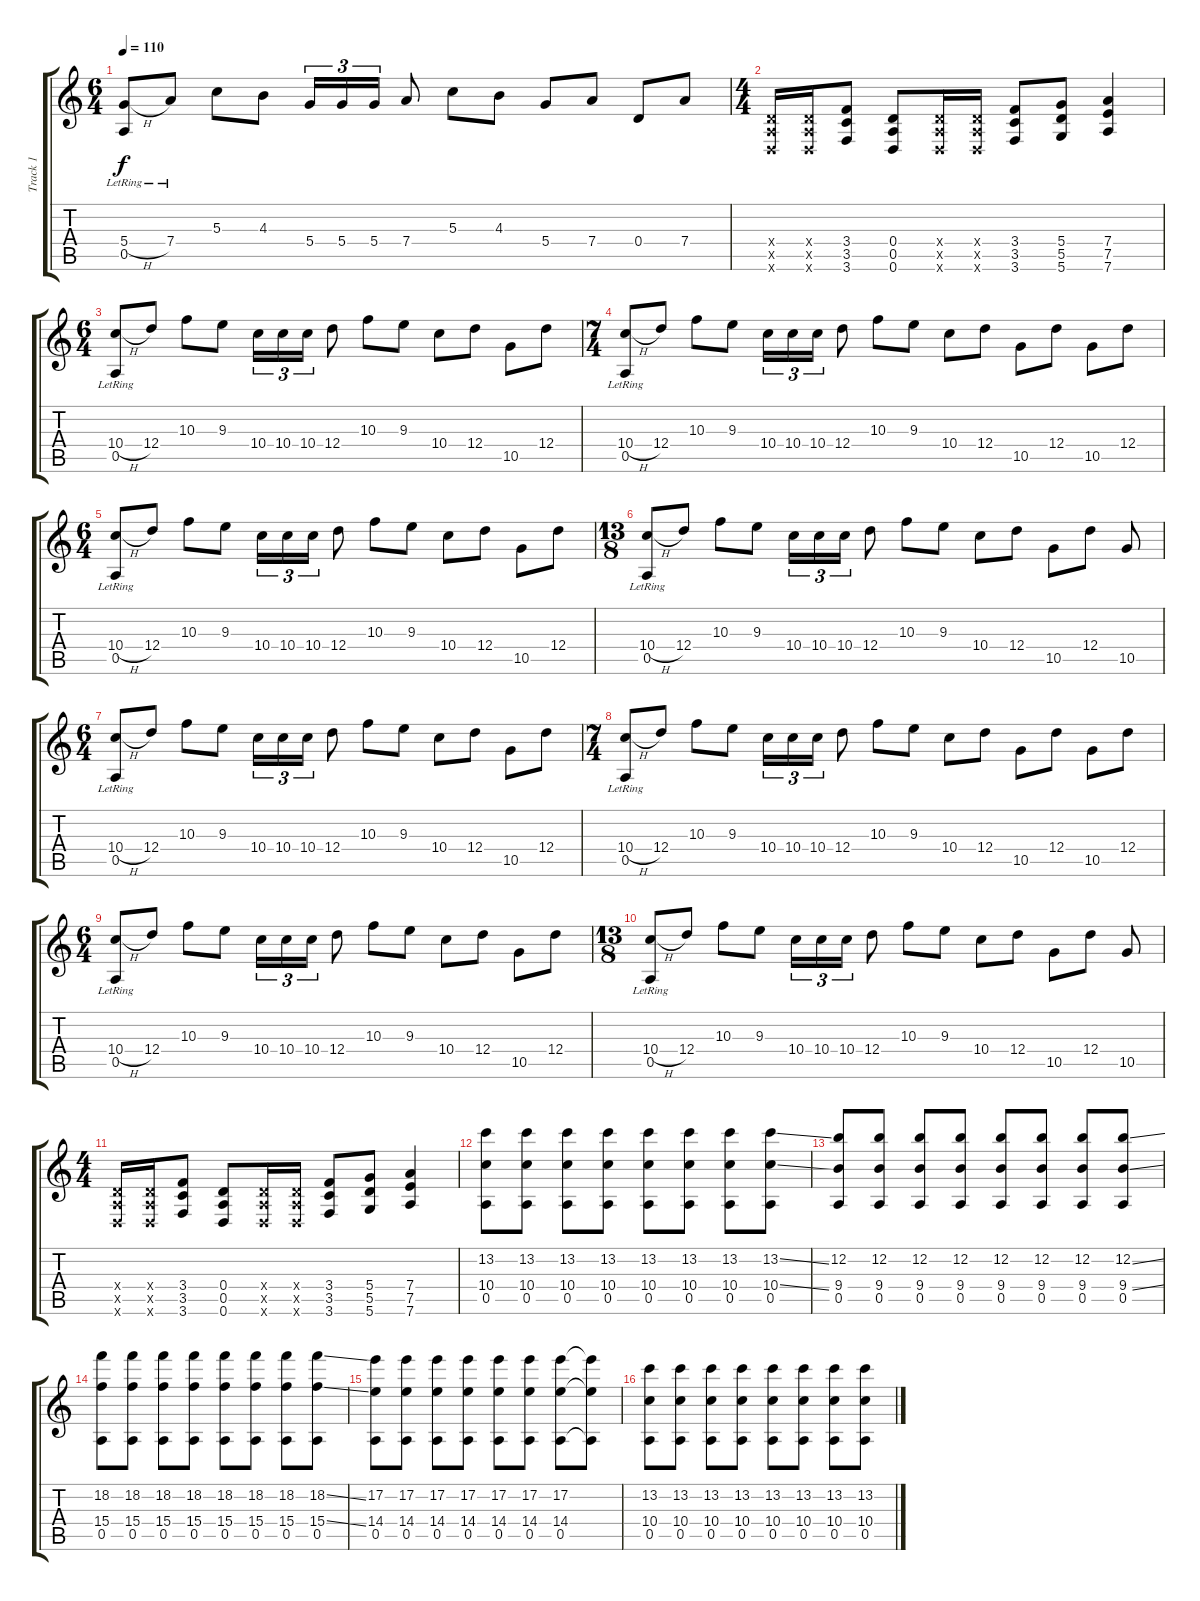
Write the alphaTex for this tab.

\track ("Track 1" "Track 1") {instrument distortionguitar}
\staff {score tabs}
\tuning (E4 B3 G3 D3 A2 D2) {hide}
\ts (6 4)
\tempo 110
\clef g2
\ks c
(5.4{h lr} 0.5{lr}).8{dy f} 7.4{lr}.8 5.3.8 4.3.8 5.4.16{tu (3 2)} 5.4.16{tu (3 2)} 5.4.16{tu (3 2)} 7.4.8 5.3.8 4.3.8 5.4.8 7.4.8 0.4.8 7.4.8 |
\ts (4 4)
(0.4{x} 0.5{x} 0.6{x}).16 (0.4{x} 0.5{x} 0.6{x}).16 (3.4 3.5 3.6).8 (0.4 0.5 0.6).8 (0.4{x} 0.5{x} 0.6{x}).16 (0.4{x} 0.5{x} 0.6{x}).16 (3.4 3.5 3.6).8 (5.4 5.5 5.6).8 (7.4 7.5 7.6).4 |
\ts (6 4)
(10.4{h} 0.5{lr}).8 12.4.8 10.3.8 9.3.8 10.4.16{tu (3 2)} 10.4.16{tu (3 2)} 10.4.16{tu (3 2)} 12.4.8 10.3.8 9.3.8 10.4.8 12.4.8 10.5.8 12.4.8 |
\ts (7 4)
(10.4{h} 0.5{lr}).8 12.4.8 10.3.8 9.3.8 10.4.16{tu (3 2)} 10.4.16{tu (3 2)} 10.4.16{tu (3 2)} 12.4.8 10.3.8 9.3.8 10.4.8 12.4.8 10.5.8 12.4.8 10.5.8 12.4.8 |
\ts (6 4)
(10.4{h} 0.5{lr}).8 12.4.8 10.3.8 9.3.8 10.4.16{tu (3 2)} 10.4.16{tu (3 2)} 10.4.16{tu (3 2)} 12.4.8 10.3.8 9.3.8 10.4.8 12.4.8 10.5.8 12.4.8 |
\ts (13 8)
(10.4{h} 0.5{lr}).8 12.4.8 10.3.8 9.3.8 10.4.16{tu (3 2)} 10.4.16{tu (3 2)} 10.4.16{tu (3 2)} 12.4.8 10.3.8 9.3.8 10.4.8 12.4.8 10.5.8 12.4.8 10.5.8 |
\ts (6 4)
(10.4{h} 0.5{lr}).8 12.4.8 10.3.8 9.3.8 10.4.16{tu (3 2)} 10.4.16{tu (3 2)} 10.4.16{tu (3 2)} 12.4.8 10.3.8 9.3.8 10.4.8 12.4.8 10.5.8 12.4.8 |
\ts (7 4)
(10.4{h} 0.5{lr}).8 12.4.8 10.3.8 9.3.8 10.4.16{tu (3 2)} 10.4.16{tu (3 2)} 10.4.16{tu (3 2)} 12.4.8 10.3.8 9.3.8 10.4.8 12.4.8 10.5.8 12.4.8 10.5.8 12.4.8 |
\ts (6 4)
(10.4{h} 0.5{lr}).8 12.4.8 10.3.8 9.3.8 10.4.16{tu (3 2)} 10.4.16{tu (3 2)} 10.4.16{tu (3 2)} 12.4.8 10.3.8 9.3.8 10.4.8 12.4.8 10.5.8 12.4.8 |
\ts (13 8)
(10.4{h} 0.5{lr}).8 12.4.8 10.3.8 9.3.8 10.4.16{tu (3 2)} 10.4.16{tu (3 2)} 10.4.16{tu (3 2)} 12.4.8 10.3.8 9.3.8 10.4.8 12.4.8 10.5.8 12.4.8 10.5.8 |
\ts (4 4)
(0.4{x} 0.5{x} 0.6{x}).16 (0.4{x} 0.5{x} 0.6{x}).16 (3.4 3.5 3.6).8 (0.4 0.5 0.6).8 (0.4{x} 0.5{x} 0.6{x}).16 (0.4{x} 0.5{x} 0.6{x}).16 (3.4 3.5 3.6).8 (5.4 5.5 5.6).8 (7.4 7.5 7.6).4 |
(13.2 10.4 0.5).8 (13.2 10.4 0.5).8 (13.2 10.4 0.5).8 (13.2 10.4 0.5).8 (13.2 10.4 0.5).8 (13.2 10.4 0.5).8 (13.2 10.4 0.5).8 (13.2{ss} 10.4{ss} 0.5).8 |
(12.2 9.4 0.5).8 (12.2 9.4 0.5).8 (12.2 9.4 0.5).8 (12.2 9.4 0.5).8 (12.2 9.4 0.5).8 (12.2 9.4 0.5).8 (12.2 9.4 0.5).8 (12.2{ss} 9.4{ss} 0.5).8 |
(18.2 15.4 0.5).8 (18.2 15.4 0.5).8 (18.2 15.4 0.5).8 (18.2 15.4 0.5).8 (18.2 15.4 0.5).8 (18.2 15.4 0.5).8 (18.2 15.4 0.5).8 (18.2{ss} 15.4{ss} 0.5).8 |
(17.2 14.4 0.5).8 (17.2 14.4 0.5).8 (17.2 14.4 0.5).8 (17.2 14.4 0.5).8 (17.2 14.4 0.5).8 (17.2 14.4 0.5).8 (17.2 14.4 0.5).8 (17.2{t} 14.4{t} 0.5{t}).8 |
(13.2 10.4 0.5).8 (13.2 10.4 0.5).8 (13.2 10.4 0.5).8 (13.2 10.4 0.5).8 (13.2 10.4 0.5).8 (13.2 10.4 0.5).8 (13.2 10.4 0.5).8 (13.2{ss} 10.4{ss} 0.5).8
